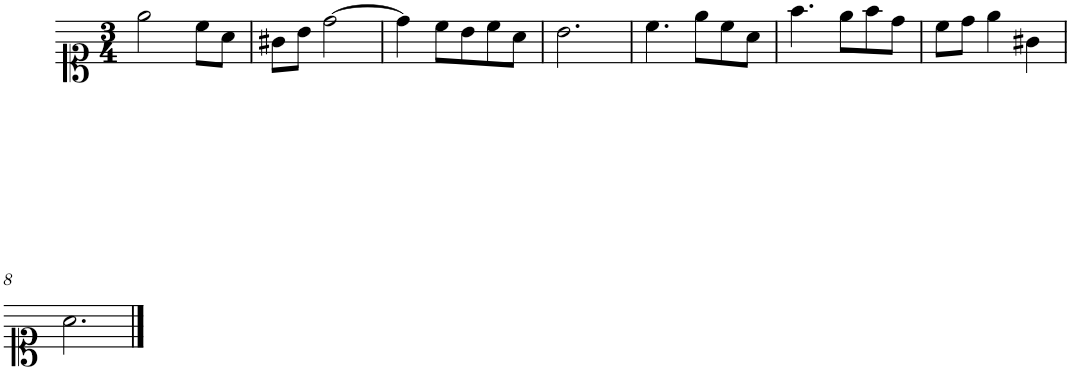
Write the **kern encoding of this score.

**kern
*part1
*staff1
*I"Piano
*I'Pno.
*clefC1
*k[]
*M3/4
=1
2ee\
8cc\L
8a\J
=2
8g#X\L
8b\J
[2dd\
=3
4dd\]
8cc\L
8b\
8cc\
8a\J
=4
2.b\
=5
4.cc\
8ee\L
8cc\
8a\J
=6
4.ff\
8ee\L
8ff\
8dd\J
=7
8cc\L
8dd\J
4ee\
4g#X\
!!LO:LB:g=z
=8
2.a\
==
*-
